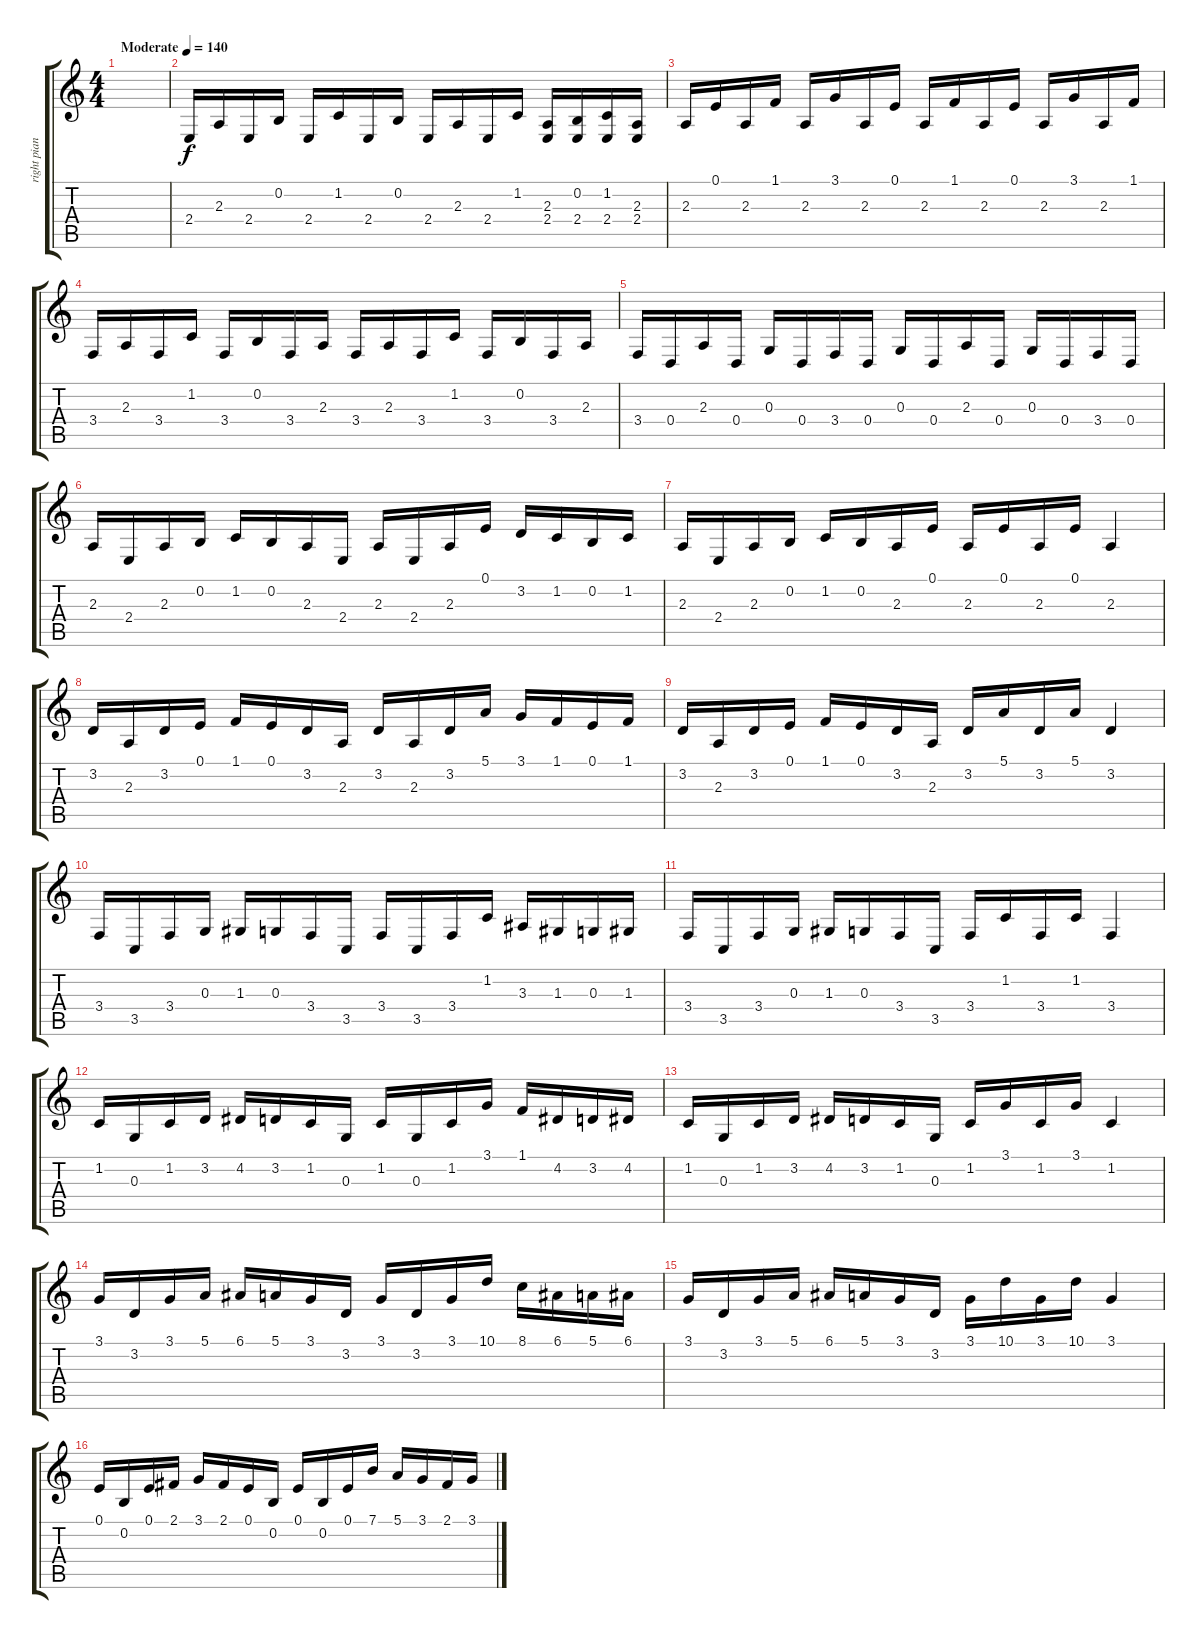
\track ("right piano" "right pian") {instrument lead2sawtooth}
\staff {score tabs}
\tuning (E4 B3 G3 D3 A2 E2) {hide}
\ts (4 4)
\tempo (140 "Moderate")
\clef g2
\ks c
|
2.4.16 2.3.16 2.4.16 0.2.16 2.4.16 1.2.16 2.4.16 0.2.16 2.4.16 2.3.16 2.4.16 1.2.16 (2.3 2.4).16 (0.2 2.4).16 (1.2 2.4).16 (2.3 2.4).16 |
2.3.16 0.1.16 2.3.16 1.1.16 2.3.16 3.1.16 2.3.16 0.1.16 2.3.16 1.1.16 2.3.16 0.1.16 2.3.16 3.1.16 2.3.16 1.1.16 |
3.4.16 2.3.16 3.4.16 1.2.16 3.4.16 0.2.16 3.4.16 2.3.16 3.4.16 2.3.16 3.4.16 1.2.16 3.4.16 0.2.16 3.4.16 2.3.16 |
3.4.16 0.4.16 2.3.16 0.4.16 0.3.16 0.4.16 3.4.16 0.4.16 0.3.16 0.4.16 2.3.16 0.4.16 0.3.16 0.4.16 3.4.16 0.4.16 |
2.3.16 2.4.16 2.3.16 0.2.16 1.2.16 0.2.16 2.3.16 2.4.16 2.3.16 2.4.16 2.3.16 0.1.16 3.2.16 1.2.16 0.2.16 1.2.16 |
2.3.16 2.4.16 2.3.16 0.2.16 1.2.16 0.2.16 2.3.16 0.1.16 2.3.16 0.1.16 2.3.16 0.1.16 2.3.4 |
3.2.16 2.3.16 3.2.16 0.1.16 1.1.16 0.1.16 3.2.16 2.3.16 3.2.16 2.3.16 3.2.16 5.1.16 3.1.16 1.1.16 0.1.16 1.1.16 |
3.2.16 2.3.16 3.2.16 0.1.16 1.1.16 0.1.16 3.2.16 2.3.16 3.2.16 5.1.16 3.2.16 5.1.16 3.2.4 |
3.4.16 3.5.16 3.4.16 0.3.16 1.3.16 0.3.16 3.4.16 3.5.16 3.4.16 3.5.16 3.4.16 1.2.16 3.3.16 1.3.16 0.3.16 1.3.16 |
3.4.16 3.5.16 3.4.16 0.3.16 1.3.16 0.3.16 3.4.16 3.5.16 3.4.16 1.2.16 3.4.16 1.2.16 3.4.4 |
1.2.16 0.3.16 1.2.16 3.2.16 4.2.16 3.2.16 1.2.16 0.3.16 1.2.16 0.3.16 1.2.16 3.1.16 1.1.16 4.2.16 3.2.16 4.2.16 |
1.2.16 0.3.16 1.2.16 3.2.16 4.2.16 3.2.16 1.2.16 0.3.16 1.2.16 3.1.16 1.2.16 3.1.16 1.2.4 |
3.1.16 3.2.16 3.1.16 5.1.16 6.1.16 5.1.16 3.1.16 3.2.16 3.1.16 3.2.16 3.1.16 10.1.16 8.1.16 6.1.16 5.1.16 6.1.16 |
3.1.16 3.2.16 3.1.16 5.1.16 6.1.16 5.1.16 3.1.16 3.2.16 3.1.16 10.1.16 3.1.16 10.1.16 3.1.4 |
0.1.16 0.2.16 0.1.16 2.1.16 3.1.16 2.1.16 0.1.16 0.2.16 0.1.16 0.2.16 0.1.16 7.1.16 5.1.16 3.1.16 2.1.16 3.1.16
